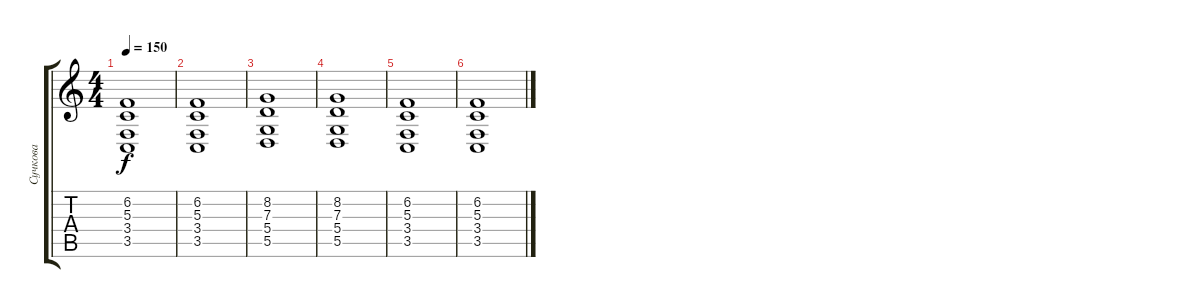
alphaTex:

\track ("Сучкова" "Сучкова") {instrument lead5charang}
\staff {score tabs}
\tuning (E4 B3 G3 D3 A2 E2) {hide}
\ts (4 4)
\tempo 150
\clef g2
\ks c
(6.2 5.3 3.4 3.5).1{dy f} |
(6.2 5.3 3.4 3.5).1 |
(8.2 7.3 5.4 5.5).1 |
(8.2 7.3 5.4 5.5).1 |
(6.2 5.3 3.4 3.5).1 |
(6.2 5.3 3.4 3.5).1
